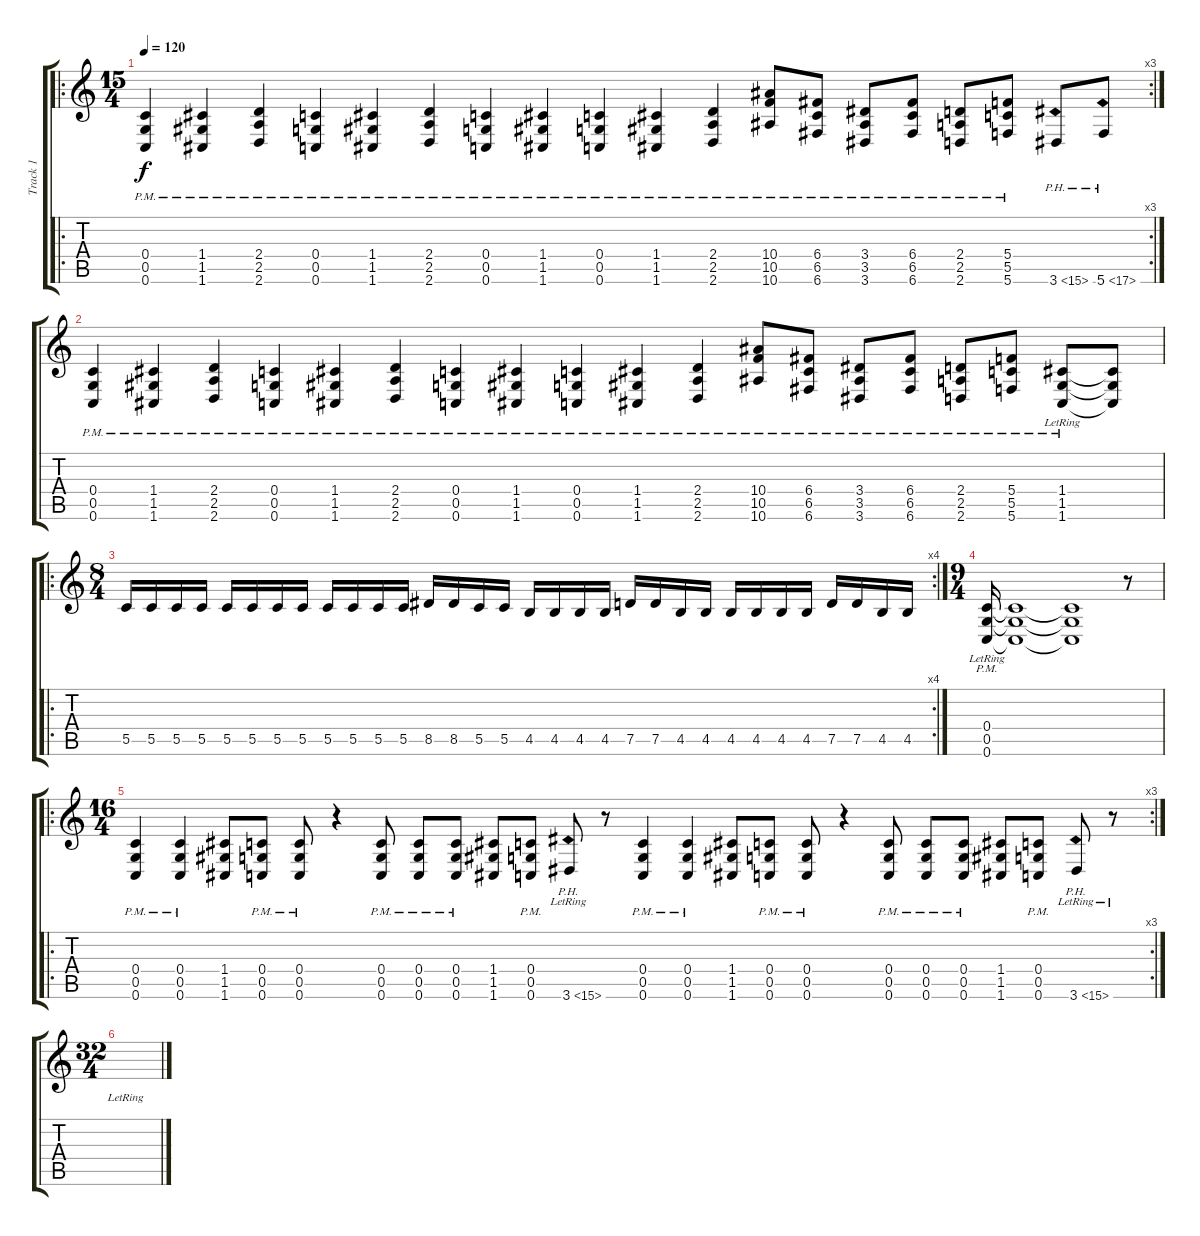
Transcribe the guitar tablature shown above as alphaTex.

\track ("Track 1" "Track 1") {instrument distortionguitar}
\staff {score tabs}
\tuning (D4 A3 F3 C3 G2 C2) {hide}
\ro
\rc 3
\ts (15 4)
\tempo 120
\clef g2
\ks c
(0.4{pm} 0.5{pm} 0.6{pm}).4{dy f} (1.4{pm} 1.5{pm} 1.6{pm}).4 (2.4{pm} 2.5{pm} 2.6{pm}).4 (0.4{pm} 0.5{pm} 0.6{pm}).4 (1.4{pm} 1.5{pm} 1.6{pm}).4 (2.4{pm} 2.5{pm} 2.6{pm}).4 (0.4{pm} 0.5{pm} 0.6{pm}).4 (1.4{pm} 1.5{pm} 1.6{pm}).4 (0.4{pm} 0.5{pm} 0.6{pm}).4 (1.4{pm} 1.5{pm} 1.6{pm}).4 (2.4{pm} 2.5{pm} 2.6{pm}).4 (10.4{pm} 10.5{pm} 10.6{pm}).8 (6.4{pm} 6.5{pm} 6.6{pm}).8 (3.4{pm} 3.5{pm} 3.6{pm}).8 (6.4{pm} 6.5{pm} 6.6{pm}).8 (2.4{pm} 2.5{pm} 2.6{pm}).8 (5.4{pm} 5.5{pm} 5.6{pm}).8 3.6{ph 12}.8 5.6{ph 12}.8 |
(0.4{pm} 0.5{pm} 0.6{pm}).4 (1.4{pm} 1.5{pm} 1.6{pm}).4 (2.4{pm} 2.5{pm} 2.6{pm}).4 (0.4{pm} 0.5{pm} 0.6{pm}).4 (1.4{pm} 1.5{pm} 1.6{pm}).4 (2.4{pm} 2.5{pm} 2.6{pm}).4 (0.4{pm} 0.5{pm} 0.6{pm}).4 (1.4{pm} 1.5{pm} 1.6{pm}).4 (0.4{pm} 0.5{pm} 0.6{pm}).4 (1.4{pm} 1.5{pm} 1.6{pm}).4 (2.4{pm} 2.5{pm} 2.6{pm}).4 (10.4{pm} 10.5{pm} 10.6{pm}).8 (6.4{pm} 6.5{pm} 6.6{pm}).8 (3.4{pm} 3.5{pm} 3.6{pm}).8 (6.4{pm} 6.5{pm} 6.6{pm}).8 (2.4{pm} 2.5{pm} 2.6{pm}).8 (5.4{pm} 5.5{pm} 5.6{pm}).8 (1.4{pm lr} 1.5 1.6).8 (1.4{t} 1.5{t} 1.6{t}).8 |
\ro
\rc 4
\ts (8 4)
5.5.16 5.5.16 5.5.16 5.5.16 5.5.16 5.5.16 5.5.16 5.5.16 5.5.16 5.5.16 5.5.16 5.5.16 8.5.16 8.5.16 5.5.16 5.5.16 4.5.16 4.5.16 4.5.16 4.5.16 7.5.16 7.5.16 4.5.16 4.5.16 4.5.16 4.5.16 4.5.16 4.5.16 7.5.16 7.5.16 4.5.16 4.5.16 |
\ts (9 4)
(0.4{pm lr} 0.5{pm} 0.6{pm}).16 (0.4{t} 0.5{t} 0.6{t}).1 (0.4{t} 0.5{t} 0.6{t}).1 r.8 |
\ro
\rc 3
\ts (16 4)
(0.4{pm} 0.5{pm} 0.6{pm}).4 (0.4{pm} 0.5{pm} 0.6{pm}).4 (1.4 1.5 1.6).8 (0.4{pm} 0.5{pm} 0.6{pm}).8 (0.4{pm} 0.5{pm} 0.6{pm}).8 r.4 (0.4{pm} 0.5{pm} 0.6{pm}).8 (0.4{pm} 0.5{pm} 0.6{pm}).8 (0.4{pm} 0.5{pm} 0.6{pm}).8 (1.4 1.5 1.6).8 (0.4{pm} 0.5{pm} 0.6{pm}).8 3.6{ph 12 lr}.8 r.8 (0.4{pm} 0.5{pm} 0.6{pm}).4 (0.4{pm} 0.5{pm} 0.6{pm}).4 (1.4 1.5 1.6).8 (0.4{pm} 0.5{pm} 0.6{pm}).8 (0.4{pm} 0.5{pm} 0.6{pm}).8 r.4 (0.4{pm} 0.5{pm} 0.6{pm}).8 (0.4{pm} 0.5{pm} 0.6{pm}).8 (0.4{pm} 0.5{pm} 0.6{pm}).8 (1.4 1.5 1.6).8 (0.4{pm} 0.5{pm} 0.6{pm}).8 3.6{ph 12 lr}.8 r.8 |
\ts (32 4)
